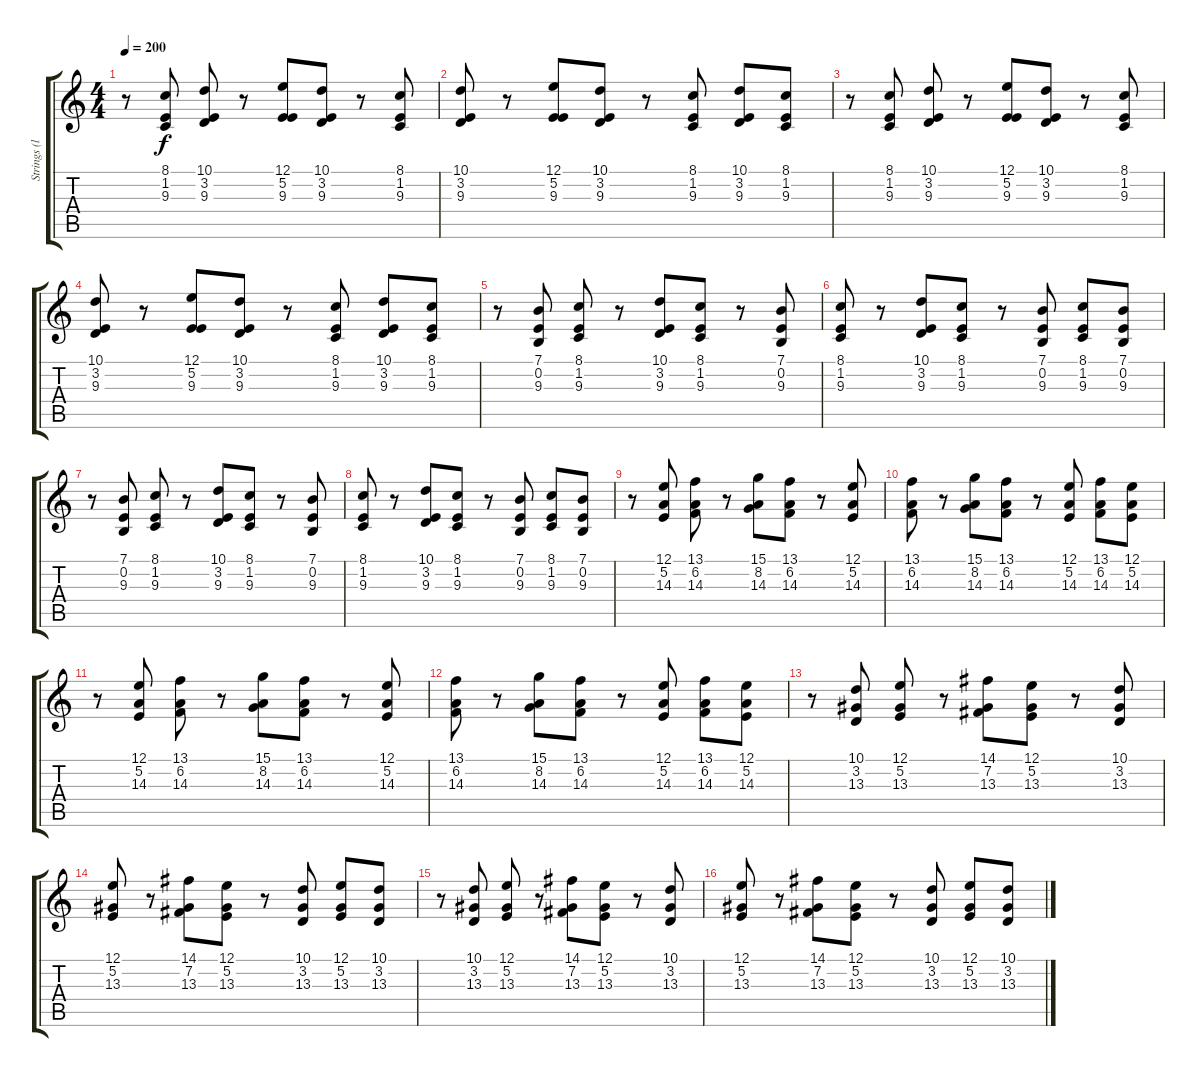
\track ("Strings (left)" "Strings (l") {instrument tremolostrings}
\staff {score tabs}
\tuning (E4 B3 G3 D3 A2 E2) {hide}
\ts (4 4)
\tempo 200
\clef g2
\ks c
r.8{dy f} (8.1 1.2 9.3).8 (10.1 3.2 9.3).8 r.8 (12.1 5.2 9.3).8 (10.1 3.2 9.3).8 r.8 (8.1 1.2 9.3).8 |
(10.1 3.2 9.3).8 r.8 (12.1 5.2 9.3).8 (10.1 3.2 9.3).8 r.8 (8.1 1.2 9.3).8 (10.1 3.2 9.3).8 (8.1 1.2 9.3).8 |
r.8 (8.1 1.2 9.3).8 (10.1 3.2 9.3).8 r.8 (12.1 5.2 9.3).8 (10.1 3.2 9.3).8 r.8 (8.1 1.2 9.3).8 |
(10.1 3.2 9.3).8 r.8 (12.1 5.2 9.3).8 (10.1 3.2 9.3).8 r.8 (8.1 1.2 9.3).8 (10.1 3.2 9.3).8 (8.1 1.2 9.3).8 |
r.8 (7.1 0.2 9.3).8 (8.1 1.2 9.3).8 r.8 (10.1 3.2 9.3).8 (8.1 1.2 9.3).8 r.8 (7.1 0.2 9.3).8 |
(8.1 1.2 9.3).8 r.8 (10.1 3.2 9.3).8 (8.1 1.2 9.3).8 r.8 (7.1 0.2 9.3).8 (8.1 1.2 9.3).8 (7.1 0.2 9.3).8 |
r.8 (7.1 0.2 9.3).8 (8.1 1.2 9.3).8 r.8 (10.1 3.2 9.3).8 (8.1 1.2 9.3).8 r.8 (7.1 0.2 9.3).8 |
(8.1 1.2 9.3).8 r.8 (10.1 3.2 9.3).8 (8.1 1.2 9.3).8 r.8 (7.1 0.2 9.3).8 (8.1 1.2 9.3).8 (7.1 0.2 9.3).8 |
r.8 (12.1 5.2 14.3).8 (13.1 6.2 14.3).8 r.8 (15.1 8.2 14.3).8 (13.1 6.2 14.3).8 r.8 (12.1 5.2 14.3).8 |
(13.1 6.2 14.3).8 r.8 (15.1 8.2 14.3).8 (13.1 6.2 14.3).8 r.8 (12.1 5.2 14.3).8 (13.1 6.2 14.3).8 (12.1 5.2 14.3).8 |
r.8 (12.1 5.2 14.3).8 (13.1 6.2 14.3).8 r.8 (15.1 8.2 14.3).8 (13.1 6.2 14.3).8 r.8 (12.1 5.2 14.3).8 |
(13.1 6.2 14.3).8 r.8 (15.1 8.2 14.3).8 (13.1 6.2 14.3).8 r.8 (12.1 5.2 14.3).8 (13.1 6.2 14.3).8 (12.1 5.2 14.3).8 |
r.8 (10.1 3.2 13.3).8 (12.1 5.2 13.3).8 r.8 (14.1 7.2 13.3).8 (12.1 5.2 13.3).8 r.8 (10.1 3.2 13.3).8 |
(12.1 5.2 13.3).8 r.8 (14.1 7.2 13.3).8 (12.1 5.2 13.3).8 r.8 (10.1 3.2 13.3).8 (12.1 5.2 13.3).8 (10.1 3.2 13.3).8 |
r.8 (10.1 3.2 13.3).8 (12.1 5.2 13.3).8 r.8 (14.1 7.2 13.3).8 (12.1 5.2 13.3).8 r.8 (10.1 3.2 13.3).8 |
(12.1 5.2 13.3).8 r.8 (14.1 7.2 13.3).8 (12.1 5.2 13.3).8 r.8 (10.1 3.2 13.3).8 (12.1 5.2 13.3).8 (10.1 3.2 13.3).8
